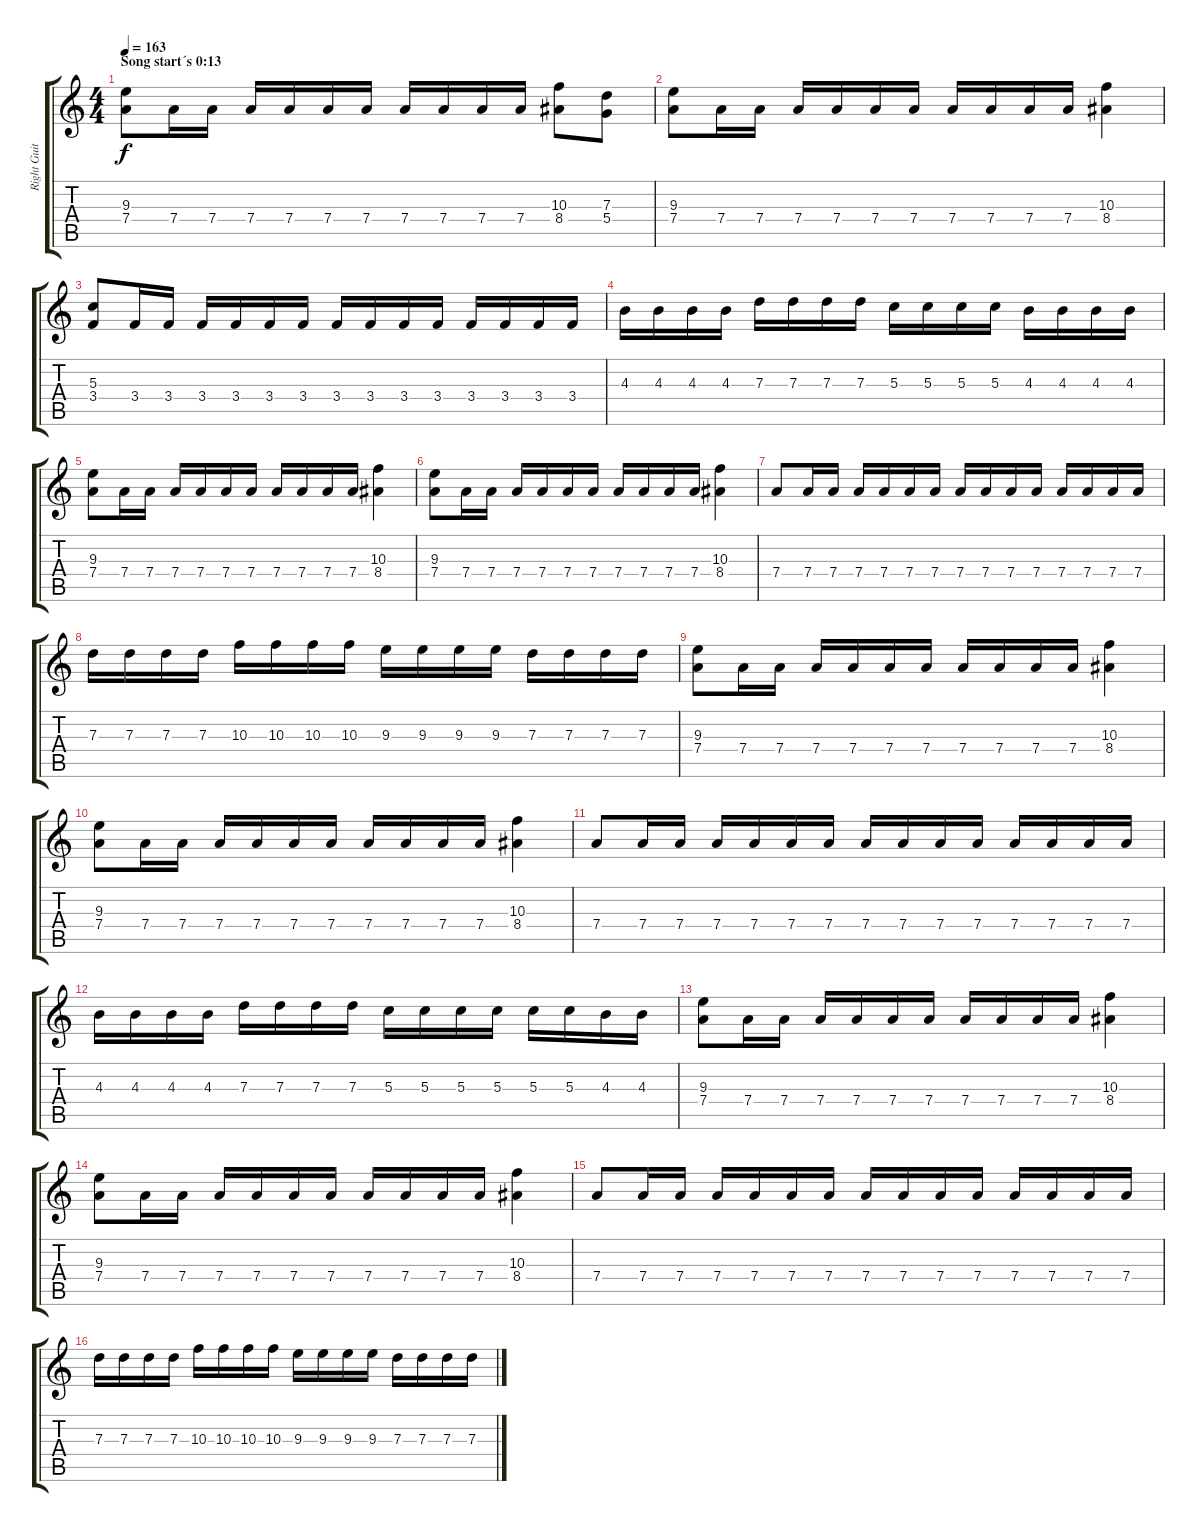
\track ("Right Guitar" "Right Guit") {instrument distortionguitar}
\staff {score tabs}
\tuning (E4 B3 G3 D3 A2 E2) {hide}
\ts (4 4)
\section ("" "Song start´s 0:13 ")
\tempo 163
\clef g2
\ks c
(9.3 7.4).8{dy f instrument distortionguitar} 7.4.16 7.4.16 7.4.16 7.4.16 7.4.16 7.4.16 7.4.16 7.4.16 7.4.16 7.4.16 (10.3 8.4).8 (7.3 5.4).8 |
(9.3 7.4).8 7.4.16 7.4.16 7.4.16 7.4.16 7.4.16 7.4.16 7.4.16 7.4.16 7.4.16 7.4.16 (10.3 8.4).4 |
(5.3 3.4).8 3.4.16 3.4.16 3.4.16 3.4.16 3.4.16 3.4.16 3.4.16 3.4.16 3.4.16 3.4.16 3.4.16 3.4.16 3.4.16 3.4.16 |
4.3.16 4.3.16 4.3.16 4.3.16 7.3.16 7.3.16 7.3.16 7.3.16 5.3.16 5.3.16 5.3.16 5.3.16 4.3.16 4.3.16 4.3.16 4.3.16 |
(9.3 7.4).8 7.4.16 7.4.16 7.4.16 7.4.16 7.4.16 7.4.16 7.4.16 7.4.16 7.4.16 7.4.16 (10.3 8.4).4 |
(9.3 7.4).8 7.4.16 7.4.16 7.4.16 7.4.16 7.4.16 7.4.16 7.4.16 7.4.16 7.4.16 7.4.16 (10.3 8.4).4 |
7.4.8 7.4.16 7.4.16 7.4.16 7.4.16 7.4.16 7.4.16 7.4.16 7.4.16 7.4.16 7.4.16 7.4.16 7.4.16 7.4.16 7.4.16 |
7.3.16 7.3.16 7.3.16 7.3.16 10.3.16 10.3.16 10.3.16 10.3.16 9.3.16 9.3.16 9.3.16 9.3.16 7.3.16 7.3.16 7.3.16 7.3.16 |
(9.3 7.4).8 7.4.16 7.4.16 7.4.16 7.4.16 7.4.16 7.4.16 7.4.16 7.4.16 7.4.16 7.4.16 (10.3 8.4).4 |
(9.3 7.4).8 7.4.16 7.4.16 7.4.16 7.4.16 7.4.16 7.4.16 7.4.16 7.4.16 7.4.16 7.4.16 (10.3 8.4).4 |
7.4.8 7.4.16 7.4.16 7.4.16 7.4.16 7.4.16 7.4.16 7.4.16 7.4.16 7.4.16 7.4.16 7.4.16 7.4.16 7.4.16 7.4.16 |
4.3.16 4.3.16 4.3.16 4.3.16 7.3.16 7.3.16 7.3.16 7.3.16 5.3.16 5.3.16 5.3.16 5.3.16 5.3.16 5.3.16 4.3.16 4.3.16 |
(9.3 7.4).8 7.4.16 7.4.16 7.4.16 7.4.16 7.4.16 7.4.16 7.4.16 7.4.16 7.4.16 7.4.16 (10.3 8.4).4 |
(9.3 7.4).8 7.4.16 7.4.16 7.4.16 7.4.16 7.4.16 7.4.16 7.4.16 7.4.16 7.4.16 7.4.16 (10.3 8.4).4 |
7.4.8 7.4.16 7.4.16 7.4.16 7.4.16 7.4.16 7.4.16 7.4.16 7.4.16 7.4.16 7.4.16 7.4.16 7.4.16 7.4.16 7.4.16 |
7.3.16 7.3.16 7.3.16 7.3.16 10.3.16 10.3.16 10.3.16 10.3.16 9.3.16 9.3.16 9.3.16 9.3.16 7.3.16 7.3.16 7.3.16 7.3.16
